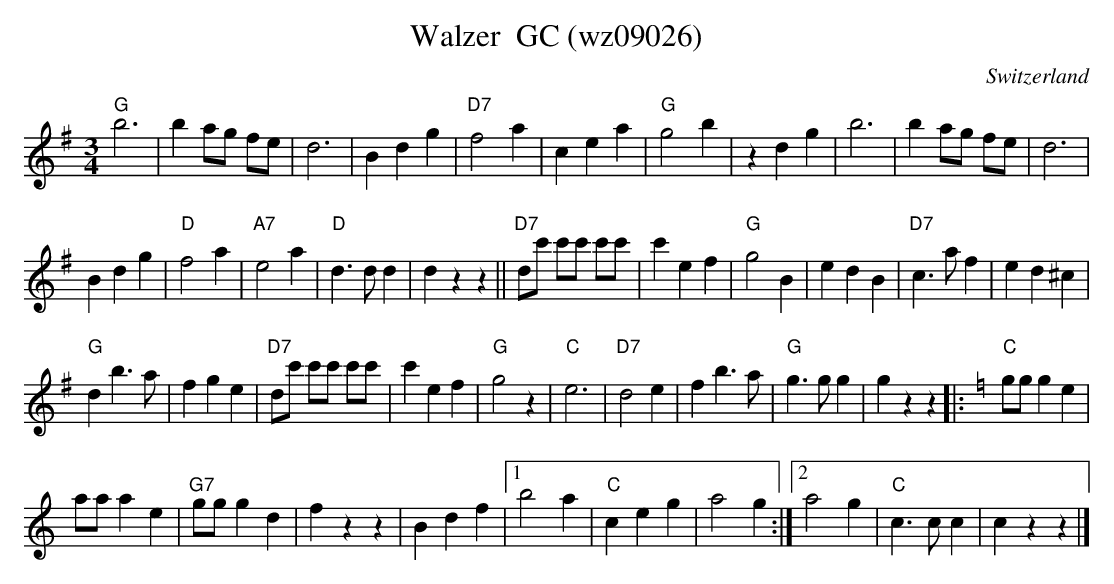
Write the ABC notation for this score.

X:1
T: Walzer  GC (wz09026)
M:3/4
L:1/4
O:Switzerland
K:G major
"G"b3 | ba/g/ f/e/ | d3 | Bdg | "D7"f2a | cea | "G"g2b | zdg | b3 | ba/g/ f/e/ | d3 |
Bdg | "D"f2a | "A7"e2a | "D"d>dd | dzz || "D7"d/c'/ c'/c'/ c'/c'/ | c'ef | "G"g2B | edB | "D7"c>af | ed^c |
"G"db>a | fge | "D7"d/c'/ c'/c'/ c'/c'/ | c'ef | "G"g2z | "C"e3 | "D7"d2e | fb>a | "G"g>gg | gzz |: [K:C] "C"g/g/ ge |
a/a/ae | "G7"g/g/gd | fzz | Bdf |1 b2a | "C"ceg | a2g :|2 a2g | "C"c>cc | czz |]
